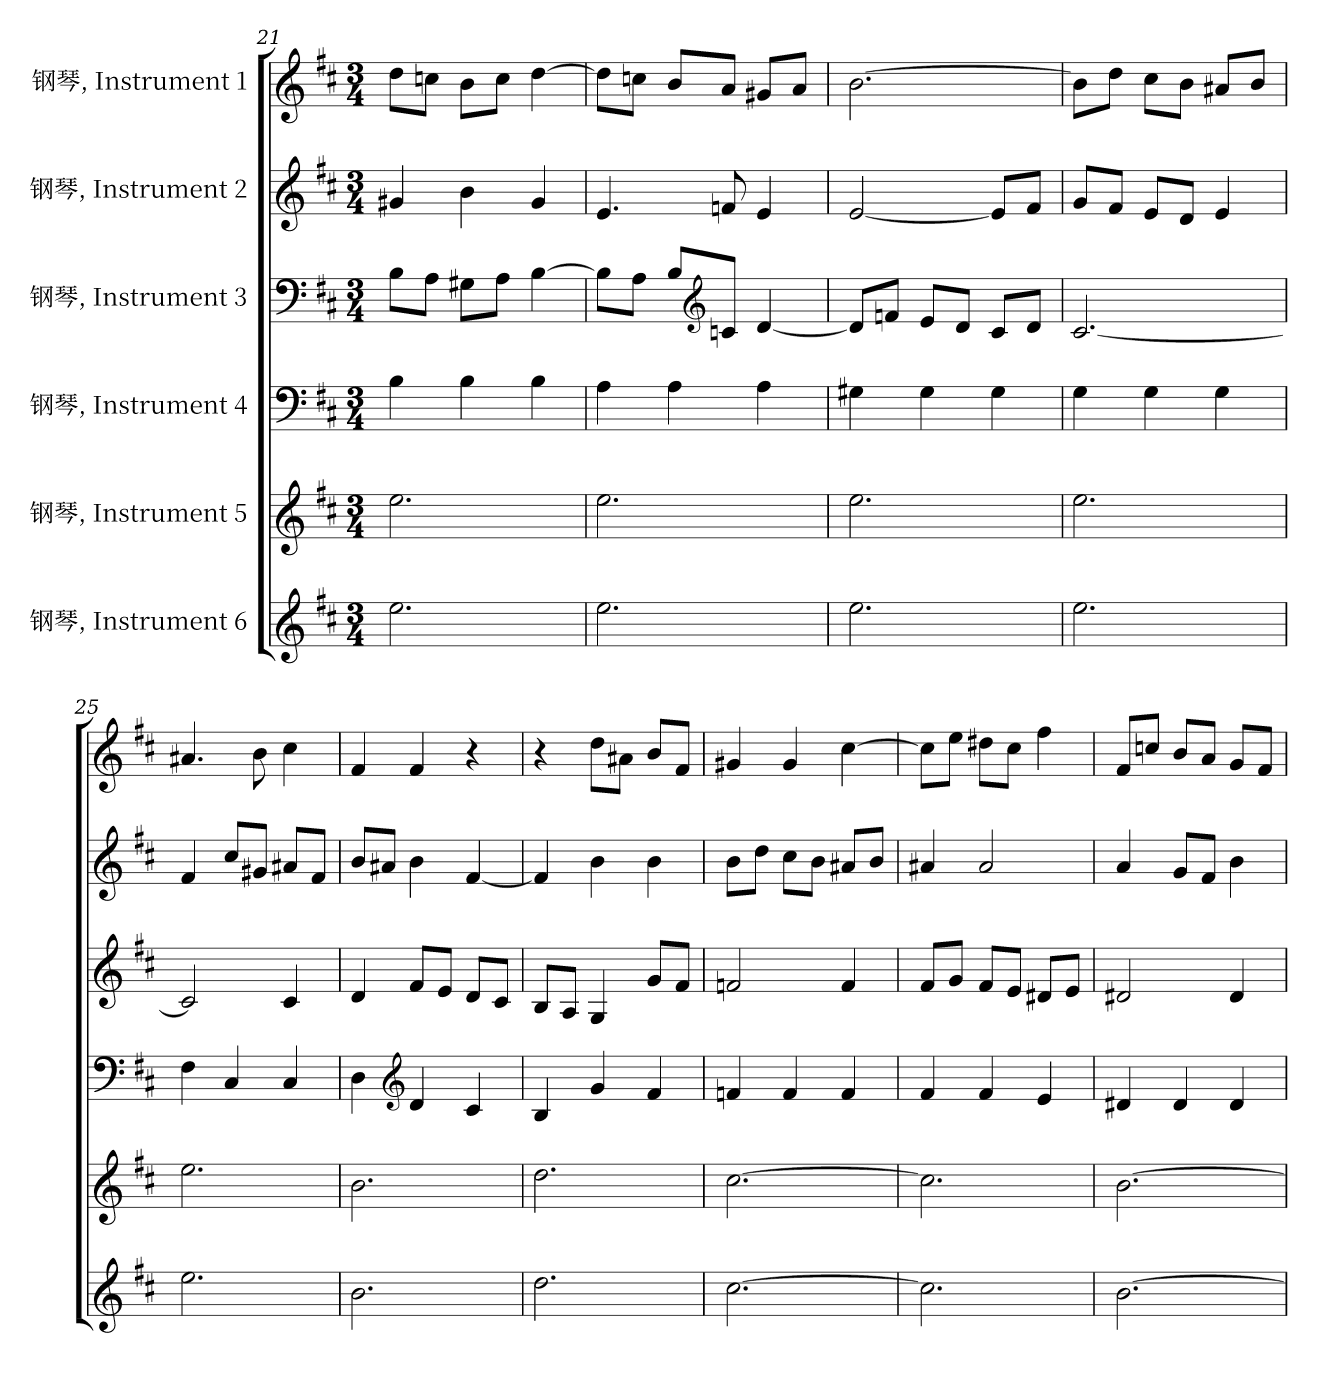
**kern	**kern	**kern	**kern	**kern	**kern
*part6	*part5	*part4	*part3	*part2	*part1
*staff6	*staff5	*staff4	*staff3	*staff2	*staff1
*I"钢琴, Instrument 6	*I"钢琴, Instrument 5	*I"钢琴, Instrument 4	*I"钢琴, Instrument 3	*I"钢琴, Instrument 2	*I"钢琴, Instrument 1
*clefG2	*clefG2	*clefF4	*clefF4	*clefG2	*clefG2
*k[f#c#]	*k[f#c#]	*k[f#c#]	*k[f#c#]	*k[f#c#]	*k[f#c#]
*M3/4	*M3/4	*M3/4	*M3/4	*M3/4	*M3/4
=21	=21	=21	=21	=21	=21
2.ee\	2.ee\	4B\	8B\L	4g#X/	8dd\L
.	.	.	8A\J	.	8ccn\J
.	.	4B\	8G#X\L	4b\	8b\L
.	.	.	8A\J	.	8cc\J
.	.	4B\	[4B\	4g#/	[4dd\
=22	=22	=22	=22	=22	=22
2.ee\	2.ee\	4A\	8B\L]	4.e/	8dd\L]
.	.	.	8A\J	.	8ccn\J
.	.	4A\	8B/L	.	8b/L
*	*	*	*clefG2	*	*
.	.	.	8cn/J	8fn/	8a/J
.	.	4A\	[4d/	4e/	8g#X/L
.	.	.	.	.	8a/J
=23	=23	=23	=23	=23	=23
2.ee\	2.ee\	4G#X\	8d/L]	[2e/	[2.b\
.	.	.	8fn/J	.	.
.	.	4G#\	8e/L	.	.
.	.	.	8d/J	.	.
.	.	4G#\	8c#/L	8e/L]	.
.	.	.	8d/J	8f#/J	.
=24	=24	=24	=24	=24	=24
2.ee\	2.ee\	4G\	[2.c#/	8g/L	8b\L]
.	.	.	.	8f#/J	8dd\J
.	.	4G\	.	8e/L	8cc#\L
.	.	.	.	8d/J	8b\J
.	.	4G\	.	4e/	8a#X/L
.	.	.	.	.	8b/J
!!LO:LB:g=z
=25	=25	=25	=25	=25	=25
2.ee\	2.ee\	4F#\	2c#/]	4f#/	4.a#X/
.	.	4C#/	.	8cc#/L	.
.	.	.	.	8g#X/J	8b\
.	.	4C#/	4c#/	8a#X/L	4cc#\
.	.	.	.	8f#/J	.
=26	=26	=26	=26	=26	=26
2.b\	2.b\	4D\	4d/	8b/L	4f#/
.	.	.	.	8a#X/J	.
*	*	*clefG2	*	*	*
.	.	4d/	8f#/L	4b\	4f#/
.	.	.	8e/J	.	.
.	.	4c#/	8d/L	[4f#/	4r
.	.	.	8c#/J	.	.
=27	=27	=27	=27	=27	=27
2.dd\	2.dd\	4B/	8B/L	4f#/]	4r
.	.	.	8A/J	.	.
.	.	4g/	4G/	4b\	8dd\L
.	.	.	.	.	8a#X\J
.	.	4f#/	8g/L	4b\	8b/L
.	.	.	8f#/J	.	8f#/J
=28	=28	=28	=28	=28	=28
[2.cc#\	[2.cc#\	4fn/	2fn/	8b\L	4g#X/
.	.	.	.	8dd\J	.
.	.	4f/	.	8cc#\L	4g#/
.	.	.	.	8b\J	.
.	.	4f/	4f/	8a#X/L	[4cc#\
.	.	.	.	8b/J	.
=29	=29	=29	=29	=29	=29
2.cc#\]	2.cc#\]	4f#/	8f#/L	4a#X/	8cc#\L]
.	.	.	8g/J	.	8ee\J
.	.	4f#/	8f#/L	2a#/	8dd#X\L
.	.	.	8e/J	.	8cc#\J
.	.	4e/	8d#X/L	.	4ff#\
.	.	.	8e/J	.	.
!!LO:PB:g=z
=30	=30	=30	=30	=30	=30
[2.b\	[2.b\	4d#X/	2d#X/	4a/	8f#/L
.	.	.	.	.	8ccn/J
.	.	4d#/	.	8g/L	8b/L
.	.	.	.	8f#/J	8a/J
.	.	4d#/	4d#/	4b\	8g/L
.	.	.	.	.	8f#/J
=	=	=	=	=	=
*-	*-	*-	*-	*-	*-
